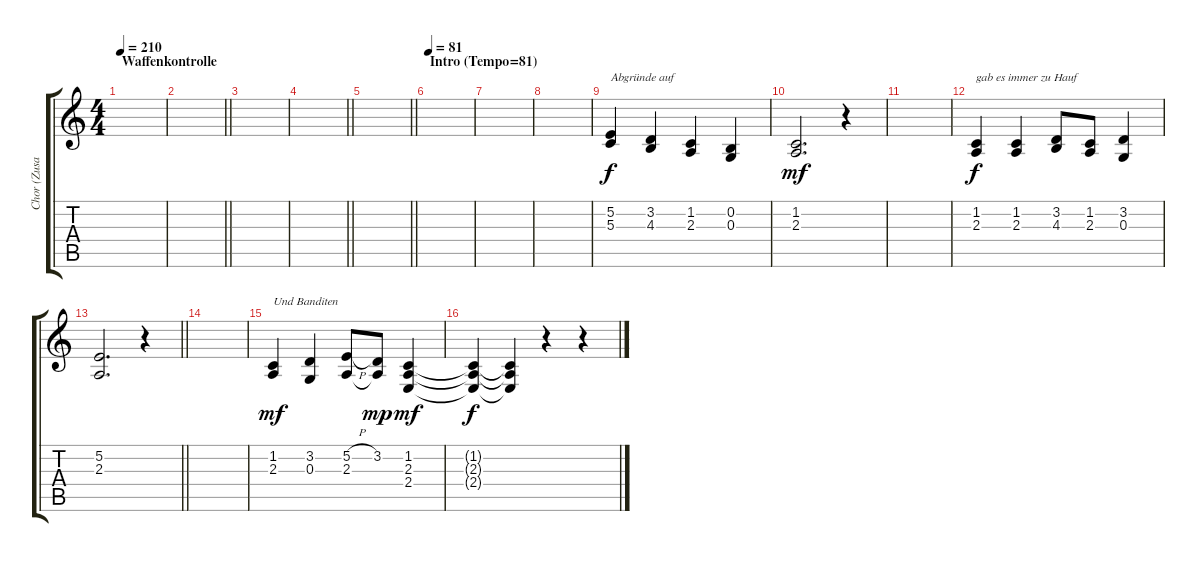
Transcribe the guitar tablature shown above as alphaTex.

\track ("Chor (Zusatz) Verstärkung" "Chor (Zusa") {instrument pad4choir}
\staff {score tabs}
\tuning (E4 B3 G3 D3 A2 E2) {hide}
\ts (4 4)
\section ("" "Waffenkontrolle")
\tempo 210
\clef g2
\ks c
|
\barLineRight lightlight
|
|
\barLineRight lightlight
|
\barLineRight lightlight
|
\section ("" "Intro (Tempo=81)")
\tempo 81
|
|
|
(5.2 5.3).4{txt "Abgründe auf"} (3.2 4.3).4 (1.2 2.3).4 (0.2 0.3).4 |
(1.2 2.3).2{d dy mf} r.4 |
|
(1.2 2.3).4{txt "gab es immer zu Hauf" dy f} (1.2 2.3).4 (3.2 4.3).8 (1.2 2.3).8 (3.2 0.3).4 |
\barLineRight lightlight
(5.2 2.3).2{d} r.4 |
|
(1.2 2.3).4{txt "Und Banditen" dy mf} (3.2 0.3).4 (5.2{h} 2.3).8 (3.2 2.3{t}).8{dy mp} (1.2 2.3 2.4).4{dy mf} |
(1.2{t} 2.3{t} 2.4{t}).4{dy f} (1.2{t} 2.3{t} 2.4{t}).4 r.4 r.4
